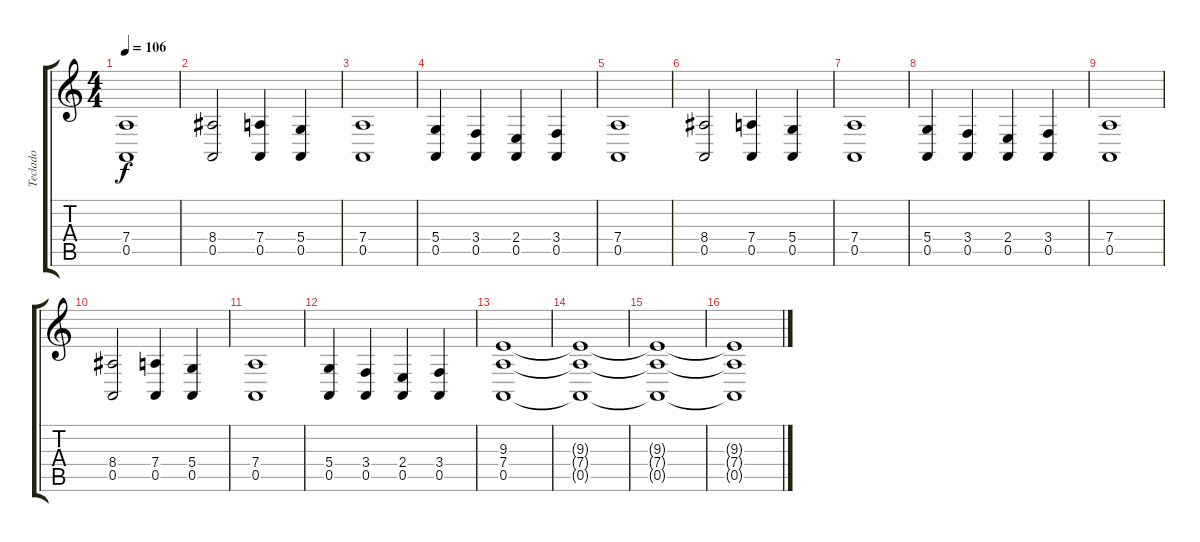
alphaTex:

\track ("Teclado" "Teclado") {instrument choiraahs}
\staff {score tabs}
\tuning (E4 B3 G3 D3 A2 E2) {hide}
\ts (4 4)
\tempo 106
\clef g2
\ks c
(7.4 0.5).1{dy f} |
(8.4 0.5).2 (7.4 0.5).4 (5.4 0.5).4 |
(7.4 0.5).1 |
(5.4 0.5).4 (3.4 0.5).4 (2.4 0.5).4 (3.4 0.5).4 |
(7.4 0.5).1 |
(8.4 0.5).2 (7.4 0.5).4 (5.4 0.5).4 |
(7.4 0.5).1 |
(5.4 0.5).4 (3.4 0.5).4 (2.4 0.5).4 (3.4 0.5).4 |
(7.4 0.5).1 |
(8.4 0.5).2 (7.4 0.5).4 (5.4 0.5).4 |
(7.4 0.5).1 |
(5.4 0.5).4 (3.4 0.5).4 (2.4 0.5).4 (3.4 0.5).4 |
(9.3 7.4 0.5).1{volume 0} |
(9.3{t} 7.4{t} 0.5{t}).1 |
(9.3{t} 7.4{t} 0.5{t}).1 |
(9.3{t} 7.4{t} 0.5{t}).1
